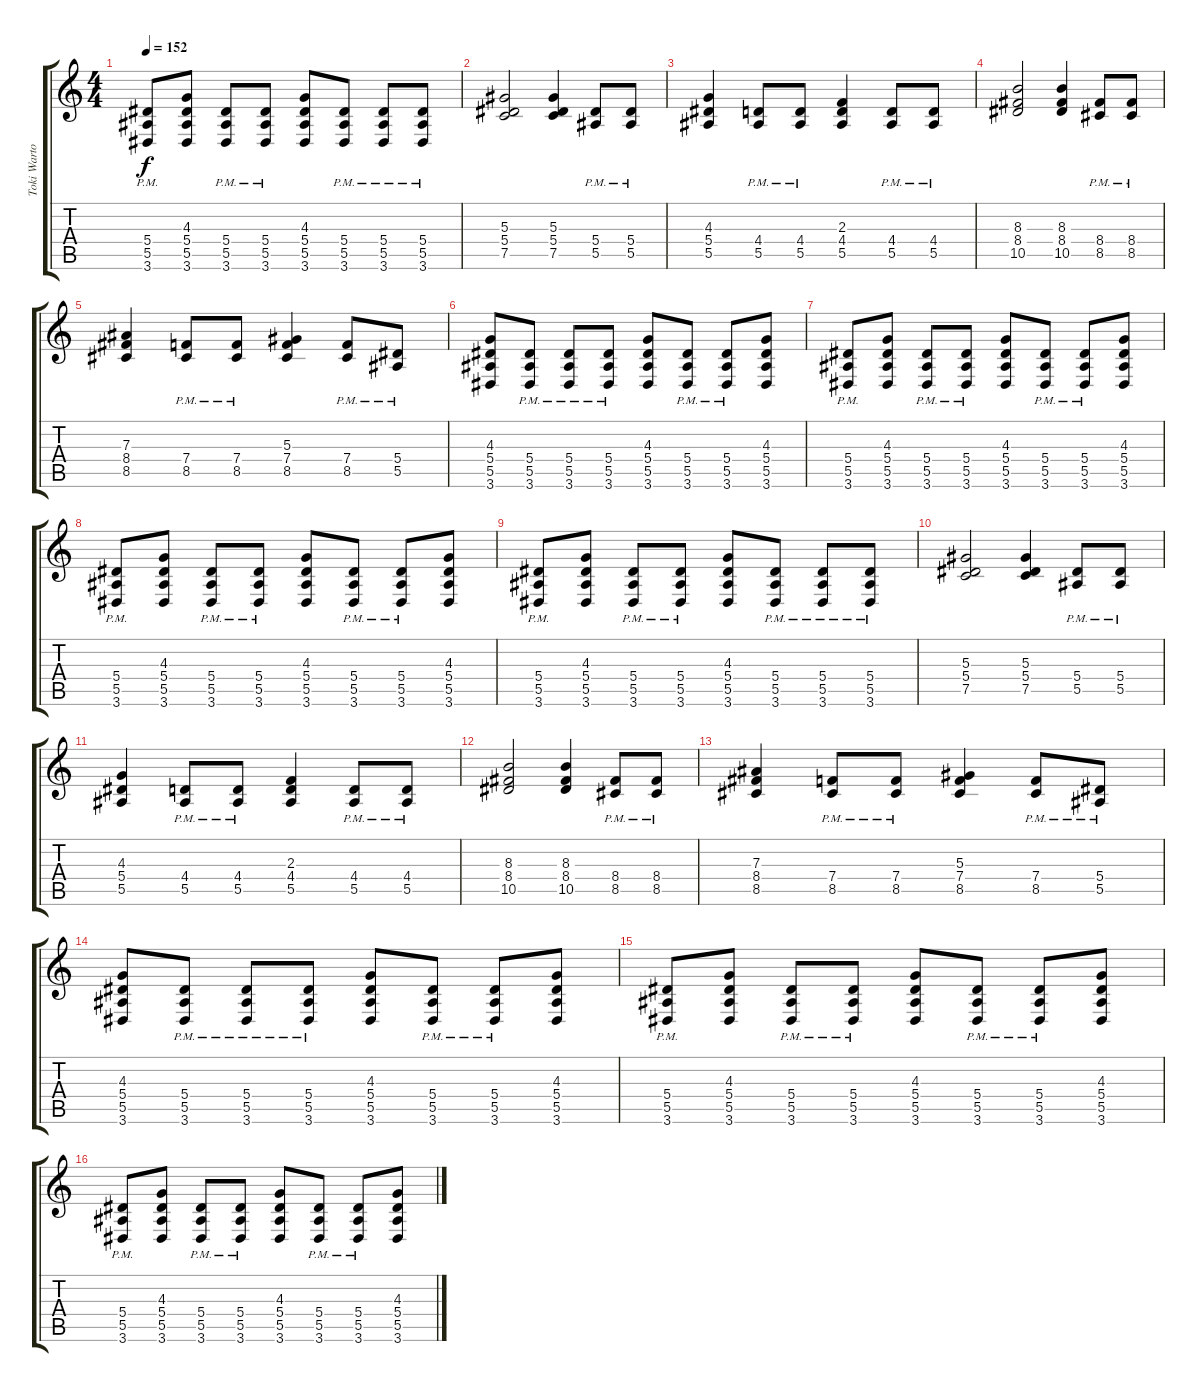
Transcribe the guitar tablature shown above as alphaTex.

\track ("Toki Wartooth (Lead Guitar 2)" "Toki Warto") {instrument distortionguitar}
\staff {score tabs}
\tuning (C4 G3 Eb3 Bb2 F2 C2) {hide}
\ts (4 4)
\tempo 152
\clef g2
\ks c
(5.4{pm} 5.5{pm} 3.6{pm}).8{dy f} (4.3 5.4 5.5 3.6).8 (5.4{pm} 5.5{pm} 3.6{pm}).8 (5.4{pm} 5.5{pm} 3.6{pm}).8 (4.3 5.4 5.5 3.6).8 (5.4{pm} 5.5{pm} 3.6{pm}).8 (5.4{pm} 5.5{pm} 3.6{pm}).8 (5.4{pm} 5.5{pm} 3.6{pm}).8 |
(5.3 5.4 7.5).2 (5.3 5.4 7.5).4 (5.4{pm} 5.5{pm}).8 (5.4{pm} 5.5{pm}).8 |
(4.3 5.4 5.5).4 (4.4{pm} 5.5{pm}).8 (4.4{pm} 5.5{pm}).8 (2.3 4.4 5.5).4 (4.4{pm} 5.5{pm}).8 (4.4{pm} 5.5{pm}).8 |
(8.3 8.4 10.5).2 (8.3 8.4 10.5).4 (8.4{pm} 8.5{pm}).8 (8.4{pm} 8.5{pm}).8 |
(7.3 8.4 8.5).4 (7.4{pm} 8.5{pm}).8 (7.4{pm} 8.5{pm}).8 (5.3 7.4 8.5).4 (7.4{pm} 8.5{pm}).8 (5.4{pm} 5.5{pm}).8 |
(4.3 5.4 5.5 3.6).8 (5.4{pm} 5.5{pm} 3.6{pm}).8 (5.4{pm} 5.5{pm} 3.6{pm}).8 (5.4{pm} 5.5{pm} 3.6{pm}).8 (4.3 5.4 5.5 3.6).8 (5.4{pm} 5.5{pm} 3.6{pm}).8 (5.4{pm} 5.5{pm} 3.6{pm}).8 (4.3 5.4 5.5 3.6).8 |
(5.4{pm} 5.5{pm} 3.6{pm}).8 (4.3 5.4 5.5 3.6).8 (5.4{pm} 5.5{pm} 3.6{pm}).8 (5.4{pm} 5.5{pm} 3.6{pm}).8 (4.3 5.4 5.5 3.6).8 (5.4{pm} 5.5{pm} 3.6{pm}).8 (5.4{pm} 5.5{pm} 3.6{pm}).8 (4.3 5.4 5.5 3.6).8 |
(5.4{pm} 5.5{pm} 3.6{pm}).8 (4.3 5.4 5.5 3.6).8 (5.4{pm} 5.5{pm} 3.6{pm}).8 (5.4{pm} 5.5{pm} 3.6{pm}).8 (4.3 5.4 5.5 3.6).8 (5.4{pm} 5.5{pm} 3.6{pm}).8 (5.4{pm} 5.5{pm} 3.6{pm}).8 (4.3 5.4 5.5 3.6).8 |
(5.4{pm} 5.5{pm} 3.6{pm}).8 (4.3 5.4 5.5 3.6).8 (5.4{pm} 5.5{pm} 3.6{pm}).8 (5.4{pm} 5.5{pm} 3.6{pm}).8 (4.3 5.4 5.5 3.6).8 (5.4{pm} 5.5{pm} 3.6{pm}).8 (5.4{pm} 5.5{pm} 3.6{pm}).8 (5.4{pm} 5.5{pm} 3.6{pm}).8 |
(5.3 5.4 7.5).2 (5.3 5.4 7.5).4 (5.4{pm} 5.5{pm}).8 (5.4{pm} 5.5{pm}).8 |
(4.3 5.4 5.5).4 (4.4{pm} 5.5{pm}).8 (4.4{pm} 5.5{pm}).8 (2.3 4.4 5.5).4 (4.4{pm} 5.5{pm}).8 (4.4{pm} 5.5{pm}).8 |
(8.3 8.4 10.5).2 (8.3 8.4 10.5).4 (8.4{pm} 8.5{pm}).8 (8.4{pm} 8.5{pm}).8 |
(7.3 8.4 8.5).4 (7.4{pm} 8.5{pm}).8 (7.4{pm} 8.5{pm}).8 (5.3 7.4 8.5).4 (7.4{pm} 8.5{pm}).8 (5.4{pm} 5.5{pm}).8 |
(4.3 5.4 5.5 3.6).8 (5.4{pm} 5.5{pm} 3.6{pm}).8 (5.4{pm} 5.5{pm} 3.6{pm}).8 (5.4{pm} 5.5{pm} 3.6{pm}).8 (4.3 5.4 5.5 3.6).8 (5.4{pm} 5.5{pm} 3.6{pm}).8 (5.4{pm} 5.5{pm} 3.6{pm}).8 (4.3 5.4 5.5 3.6).8 |
(5.4{pm} 5.5{pm} 3.6{pm}).8 (4.3 5.4 5.5 3.6).8 (5.4{pm} 5.5{pm} 3.6{pm}).8 (5.4{pm} 5.5{pm} 3.6{pm}).8 (4.3 5.4 5.5 3.6).8 (5.4{pm} 5.5{pm} 3.6{pm}).8 (5.4{pm} 5.5{pm} 3.6{pm}).8 (4.3 5.4 5.5 3.6).8 |
(5.4{pm} 5.5{pm} 3.6{pm}).8 (4.3 5.4 5.5 3.6).8 (5.4{pm} 5.5{pm} 3.6{pm}).8 (5.4{pm} 5.5{pm} 3.6{pm}).8 (4.3 5.4 5.5 3.6).8 (5.4{pm} 5.5{pm} 3.6{pm}).8 (5.4{pm} 5.5{pm} 3.6{pm}).8 (4.3 5.4 5.5 3.6).8
